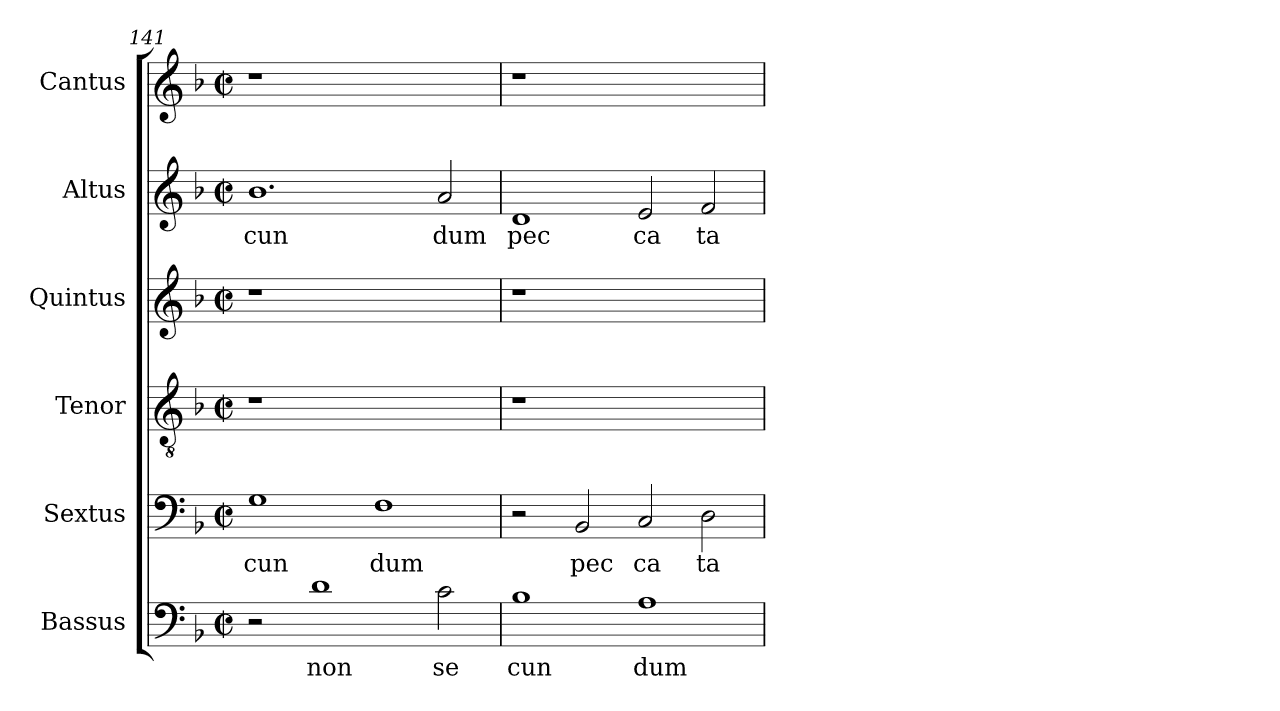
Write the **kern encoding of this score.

**kern	**text	**kern	**text	**kern	**kern	**kern	**text	**kern
*part6	*part6	*part5	*part5	*part4	*part3	*part2	*part2	*part1
*staff6	*staff6	*staff5	*staff5	*staff4	*staff3	*staff2	*staff2	*staff1
*I"Bassus	*	*I"Sextus	*	*I"Tenor	*I"Quintus	*I"Altus	*	*I"Cantus
*I'Bassus	*	*I'Sextus	*	*I'Tenor	*I'Quintus	*I'Altus	*	*I'Cantus
*clefF4	*	*clefF4	*	*clefGv2	*clefG2	*clefG2	*	*clefG2
*k[b-]	*	*k[b-]	*	*k[b-]	*k[b-]	*k[b-]	*	*k[b-]
*F:	*	*F:	*	*F:	*F:	*F:	*	*F:
*M2/2	*	*M2/2	*	*M2/2	*M2/2	*M2/2	*	*M2/2
*met(c|)	*	*met(c|)	*	*met(c|)	*met(c|)	*met(c|)	*	*met(c|)
=141	=141	=141	=141	=141	=141	=141	=141	=141
!	!	!	!LO:LY:b:cj	!	!	!	!LO:LY:b:cj	!
2r	.	1G	cun	1r	1r	1.b-	cun	1r
!	!LO:LY:b:cj	!	!	!	!	!	!	!
1d	non	.	.	.	.	.	.	.
!	!	!	!LO:LY:b:cj	!	!	!	!	!
.	.	1F	dum	1ryy	1ryy	.	.	1ryy
!	!LO:LY:b:cj	!	!	!	!	!	!LO:LY:b:cj	!
2c\	se	.	.	.	.	2a/	dum	.
=142	=142	=142	=142	=142	=142	=142	=142	=142
!	!LO:LY:b:cj	!	!	!	!	!	!LO:LY:b:cj	!
1B-	cun	2r	.	1r	1r	1d	pec	1r
!	!	!	!LO:LY:b:cj	!	!	!	!	!
.	.	2BB-/	pec	.	.	.	.	.
!	!LO:LY:b:cj	!	!LO:LY:b:cj	!	!	!	!LO:LY:b:cj	!
1A	dum	2C/	ca	1ryy	1ryy	2e/	ca	1ryy
!	!	!	!LO:LY:b:cj	!	!	!	!LO:LY:b:cj	!
.	.	2D\	ta	.	.	2f/	ta	.
=	=	=	=	=	=	=	=	=
*-	*-	*-	*-	*-	*-	*-	*-	*-
